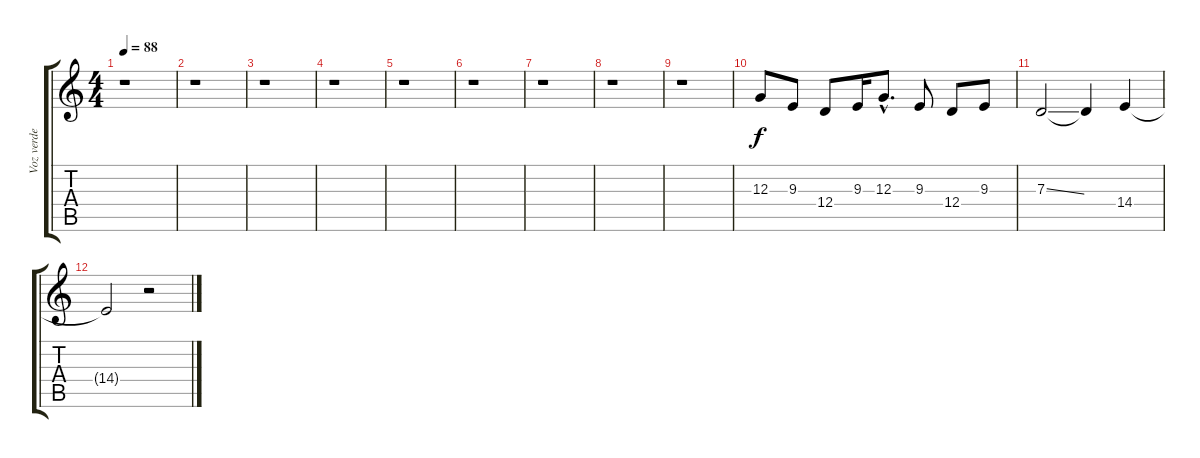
\track ("Voz verde" "Voz verde") {instrument violin}
\staff {score tabs}
\tuning (E4 B3 G3 D3 A2 E2) {hide}
\ts (4 4)
\tempo 88
\clef g2
\ks c
r.1{dy f} |
r.1 |
r.1 |
r.1 |
r.1 |
r.1 |
r.1 |
r.1 |
r.1 |
12.3.8 9.3.8 12.4.8 9.3.16 12.3{hac}.8{d} 9.3.8 12.4.8 9.3.8 |
7.3{ss}.2 7.3{t}.4 14.4.4 |
14.4{t}.2 r.2
